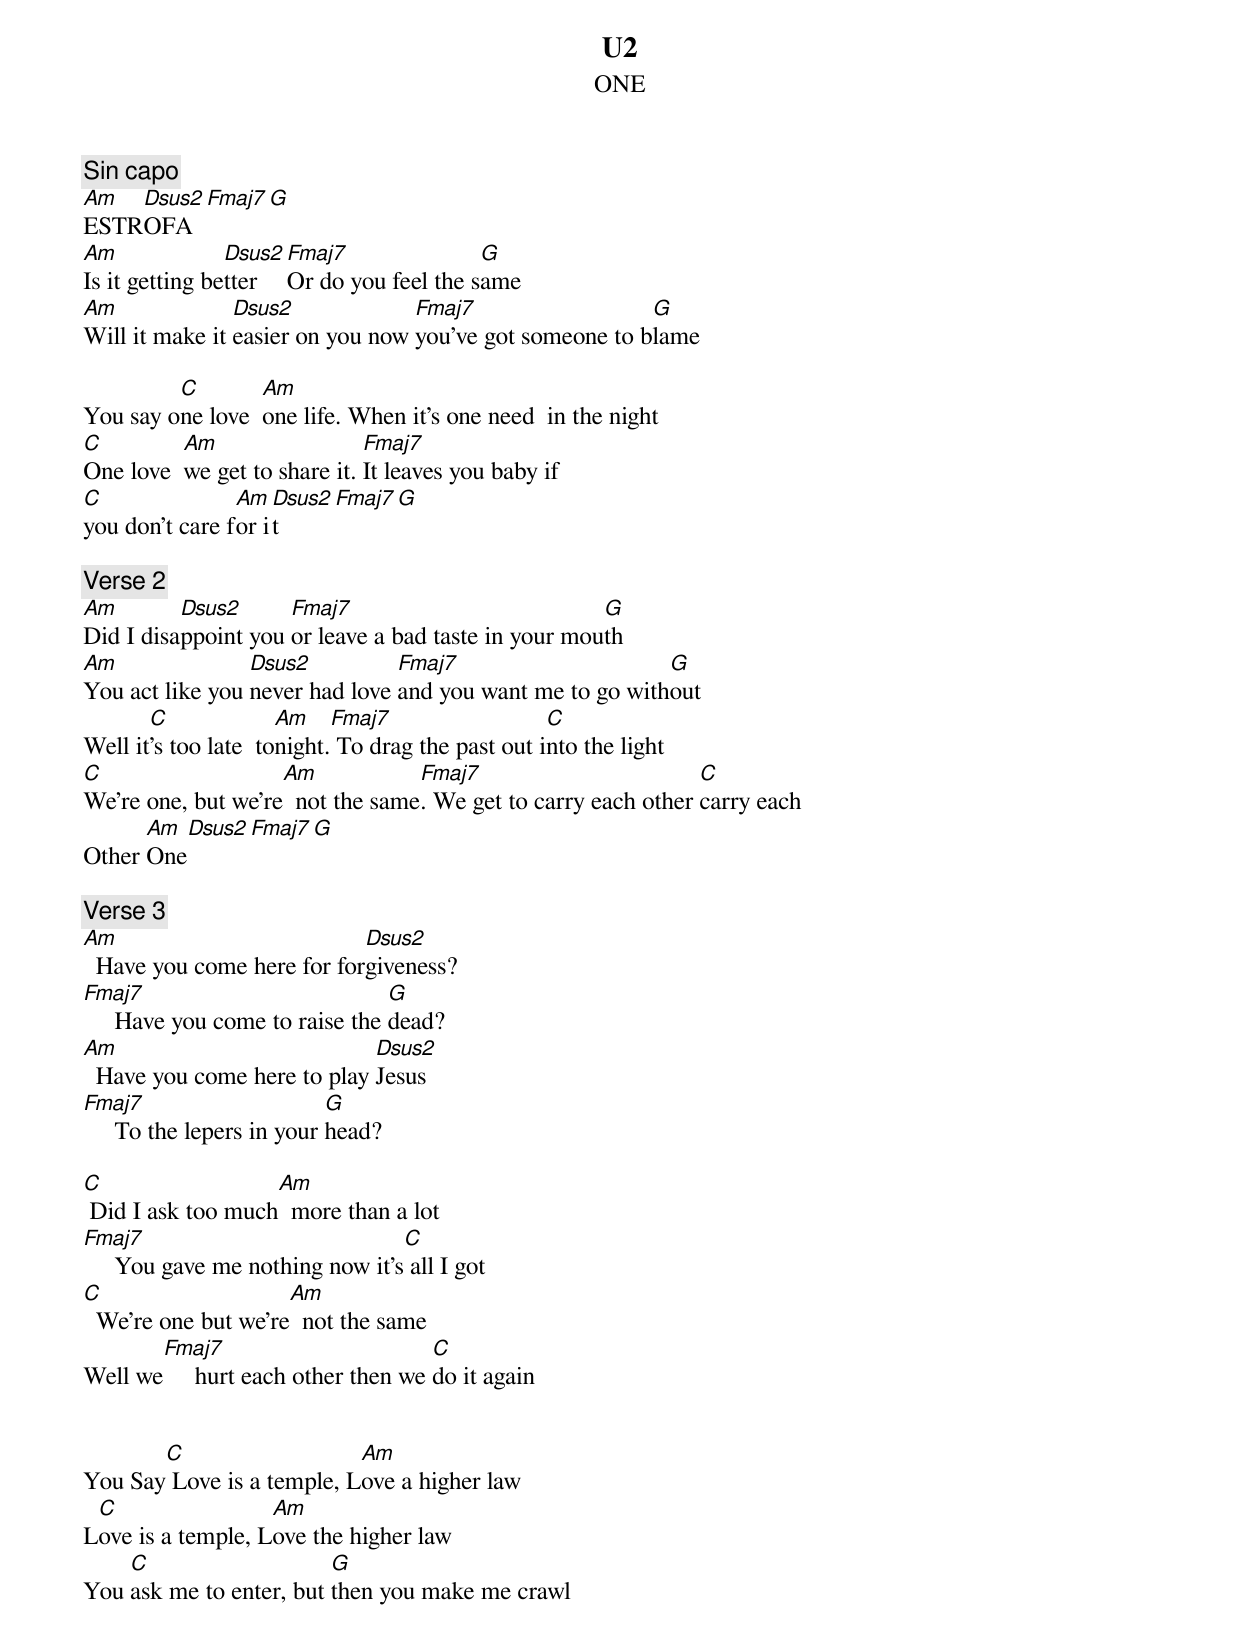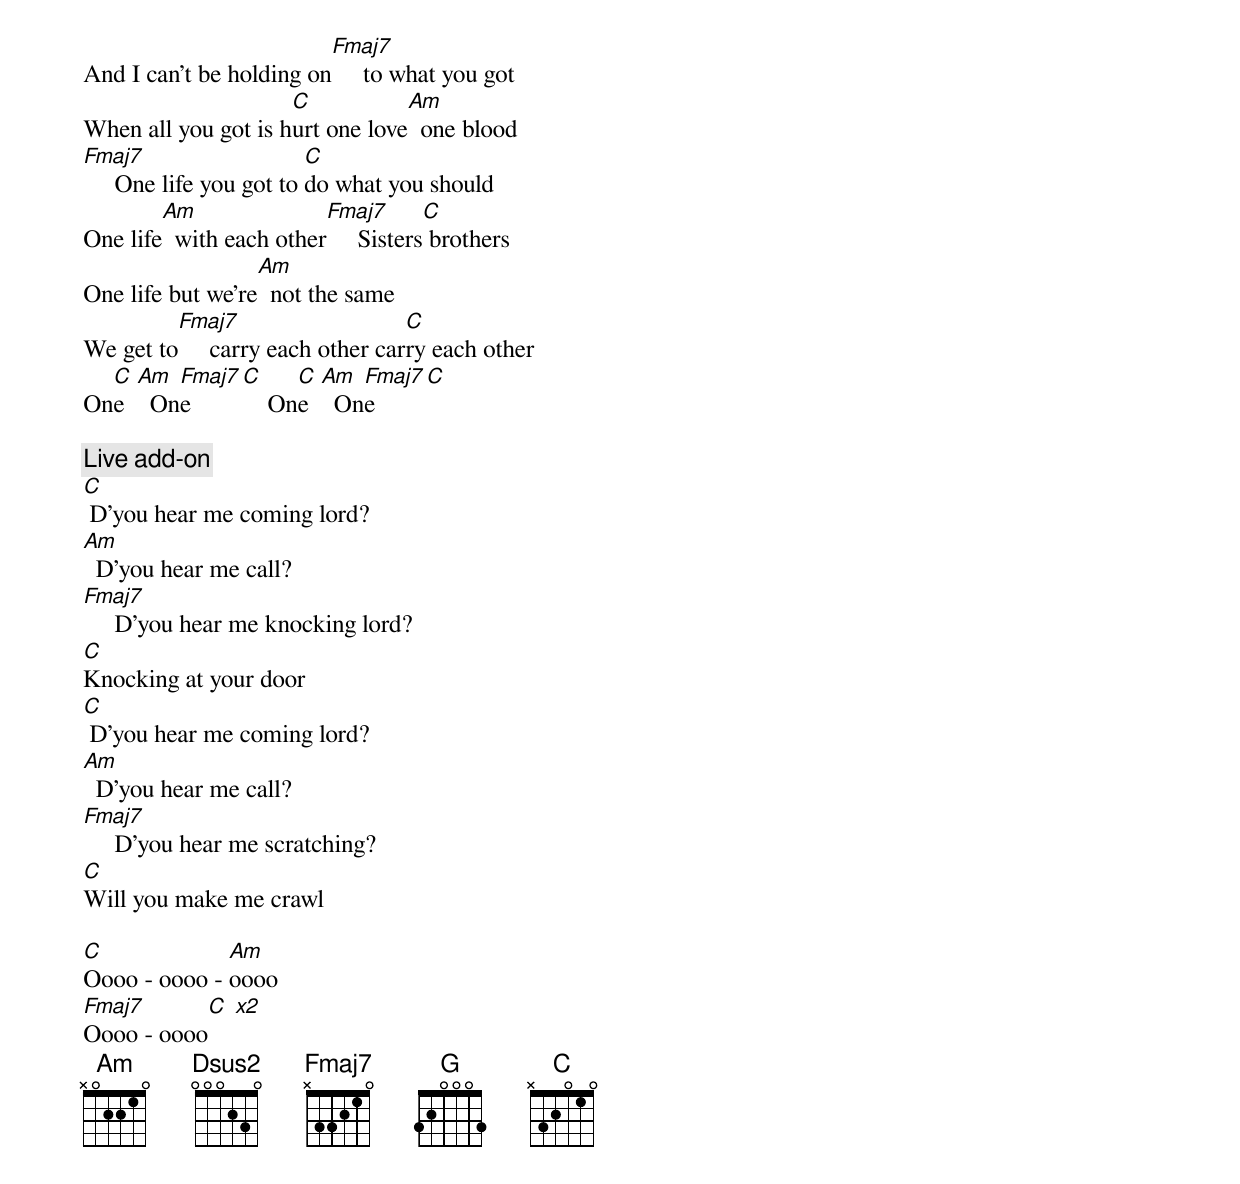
U2
ONE
Sin capo
Am  Dsus2  Fmaj7  G
ESTROFA
Am              Dsus2 Fmaj7               G
Is it getting better  Or do you feel the same
Am              Dsus2             Fmaj7                  G
Will it make it easier on you now you've got someone to blame

         C        Am
You say one love  one life. When it's one need  in the night
C         Am                  Fmaj7
One love  we get to share it. It leaves you baby if
C               Am  Dsus2 Fmaj7 G
you don't care for it

[Verse 2]
Am        Dsus2      Fmaj7                           G
Did I disappoint you or leave a bad taste in your mouth
Am               Dsus2          Fmaj7                     G
You act like you never had love and you want me to go without
       C              Am    Fmaj7                  C
Well it's too late  tonight. To drag the past out into the light
C                   Am            Fmaj7                        C
We're one, but we're  not the same. We get to carry each other carry each
      Am  Dsus2 Fmaj7 G
Other One

[Verse 3]
Am                          Dsus2
  Have you come here for forgiveness?
Fmaj7                           G
     Have you come to raise the dead?
Am                           Dsus2
  Have you come here to play Jesus
Fmaj7                      G
     To the lepers in your head?

C                  Am
 Did I ask too much  more than a lot
Fmaj7                            C
     You gave me nothing now it's all I got
C                    Am
  We're one but we're  not the same
       Fmaj7                        C
Well we     hurt each other then we do it again


       C                   Am
You Say Love is a temple, Love a higher law
 C                 Am
Love is a temple, Love the higher law
    C                    G
You ask me to enter, but then you make me crawl
                         Fmaj7
And I can't be holding on     to what you got
                     C           Am
When all you got is hurt one love  one blood
Fmaj7                    C
     One life you got to do what you should
        Am               Fmaj7       C
One life  with each other     Sisters brothers
                  Am
One life but we're  not the same
         Fmaj7                    C
We get to     carry each other carry each other
  C  Am  Fmaj7  C     C  Am  Fmaj7  C
One    One          One    One

[Live add-on]
C
 D'you hear me coming lord?
Am
  D'you hear me call?
Fmaj7
     D'you hear me knocking lord?
C
Knocking at your door
C
 D'you hear me coming lord?
Am
  D'you hear me call?
Fmaj7
     D'you hear me scratching?
C
Will you make me crawl

C             Am
Oooo - oooo - oooo
Fmaj7      C
Oooo - oooo [x2]
